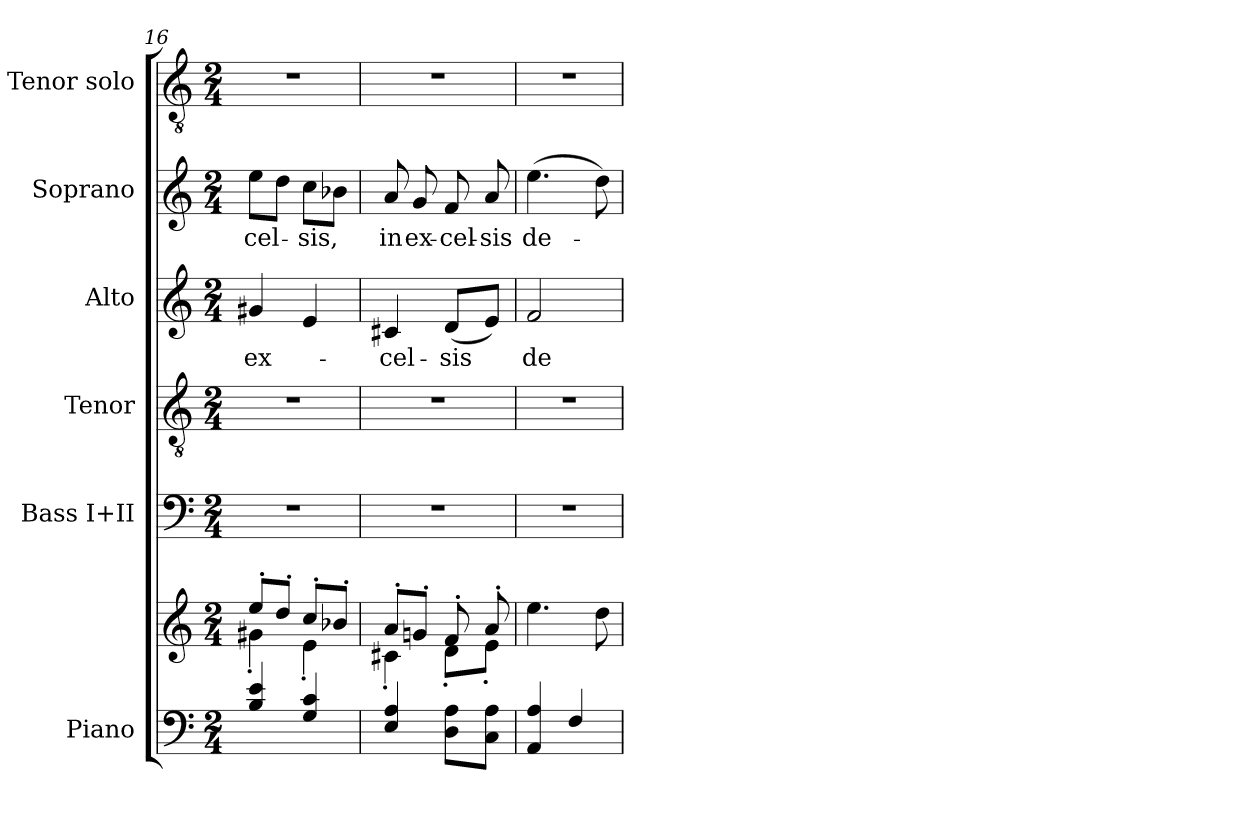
**kern	**kern	**kern	**kern	**kern	**text	**kern	**text	**kern
*part6	*part6	*part5	*part4	*part3	*part3	*part2	*part2	*part1
*staff7	*staff6	*staff5	*staff4	*staff3	*staff3	*staff2	*staff2	*staff1
*I"Piano	*	*I"Bass I+II	*I"Tenor	*I"Alto	*	*I"Soprano	*	*I"Tenor solo
*I'Pno.	*	*I'B.I+II	*I'T.	*I'A.	*	*I'S.	*	*I'T.s
!!LO:LB:g=z
*clefF4	*clefG2	*clefF4	*clefGv2	*clefG2	*	*clefG2	*	*clefGv2
*k[]	*k[]	*k[]	*k[]	*k[]	*	*k[]	*	*k[]
*M2/4	*M2/4	*M2/4	*M2/4	*M2/4	*	*M2/4	*	*M2/4
=16	=16	=16	=16	=16	=16	=16	=16	=16
*	*^	*	*	*	*	*	*	*
4B/ 4e/	8ee'/L	4g#X'\	2r	2r	4g#X/	ex-	8ee\L	-cel-	2r
.	8dd'/J	.	.	.	.	.	8dd\J	.	.
4G/ 4c/	8cc'/L	4e'\	.	.	4e/	.	8cc\L	-sis,	.
.	8b-X'/J	.	.	.	.	.	8b-X\J	.	.
=17	=17	=17	=17	=17	=17	=17	=17	=17	=17
4E/ 4A/	8a'/L	4c#X'\	2r	2r	4c#X/	-cel-	8a/	in	2r
.	8gn'/J	.	.	.	.	.	8g/	ex-	.
8D\ 8A\L	8f'/	8d'\L	.	.	(8d/L	-sis	8f/	-cel-	.
8C\ 8A\J	8a'/	8e'\J	.	.	8e/J)	.	8a/	-sis	.
*	*v	*v	*	*	*	*	*	*	*
=18	=18	=18	=18	=18	=18	=18	=18	=18
4AA/ 4A/	4.ee\	2r	2r	2f/	de-	(4.ee\	de-	2r
4F/	.	.	.	.	.	.	.	.
.	8dd\	.	.	.	.	8dd\)	.	.
=	=	=	=	=	=	=	=	=
*-	*-	*-	*-	*-	*-	*-	*-	*-
